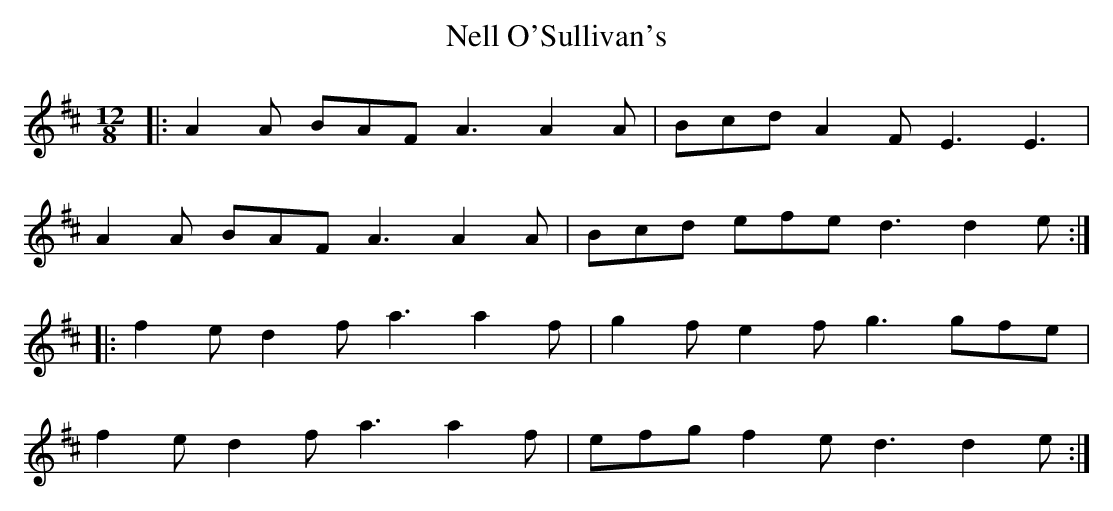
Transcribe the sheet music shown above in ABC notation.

X:1
T: Nell O'Sullivan's
M: 12/8
L: 1/8
K: Dmaj
|:A2A BAF A3 A2A|Bcd A2F E3 E3|
A2A BAF A3 A2A|Bcd efe d3 d2e:|
|:f2e d2f a3 a2f|g2f e2f g3 gfe|
f2e d2f a3 a2f|efg f2e d3 d2e:|
